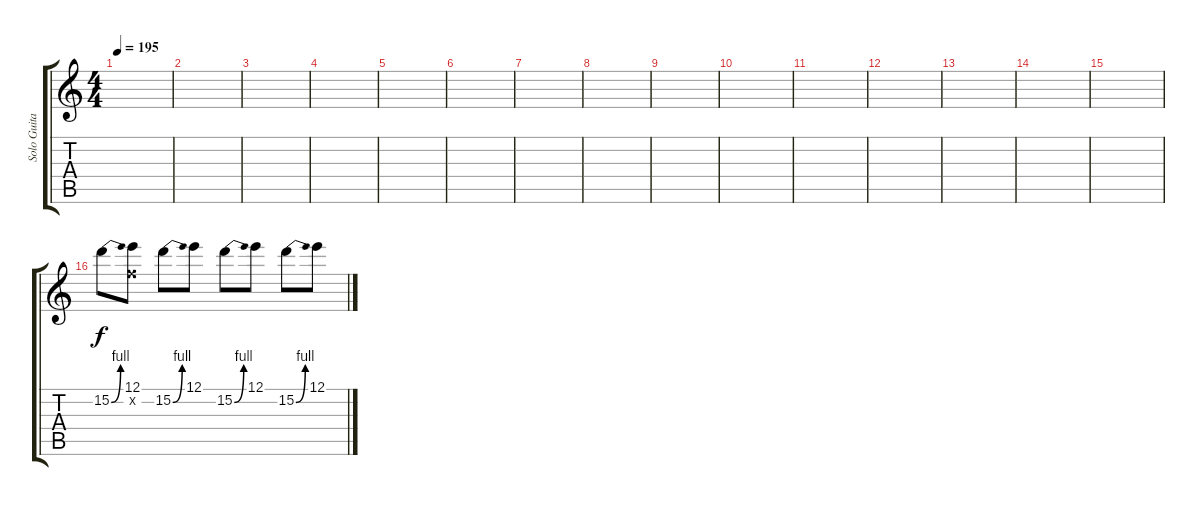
\track ("Solo Guitar" "Solo Guita") {instrument distortionguitar}
\staff {score tabs}
\tuning (E4 B3 G3 D3 A2 E2) {hide}
\ts (4 4)
\tempo 195
\clef g2
\ks c
|
|
|
|
|
|
|
|
|
|
|
|
|
|
|
15.2{be (bend 0 0 60 4)}.8 (12.1 6.2{x}).8 15.2{be (bend 0 0 60 4)}.8 12.1.8 15.2{be (bend 0 0 60 4)}.8 12.1.8 15.2{be (bend 0 0 60 4)}.8 12.1.8
